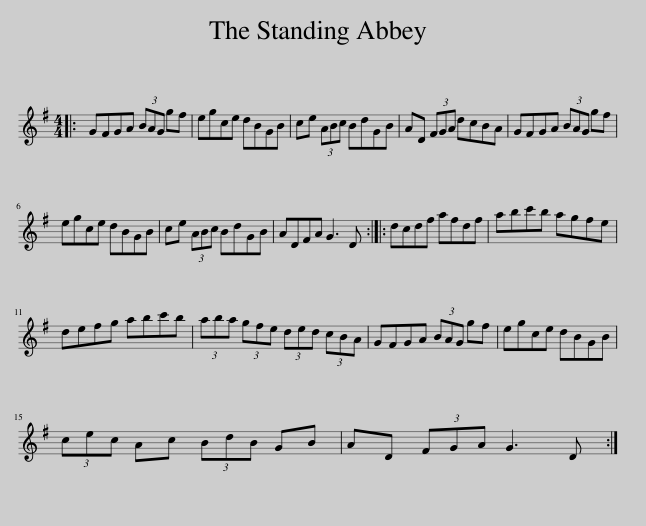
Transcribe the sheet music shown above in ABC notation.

X:1
L:1/8
M:4/4
I:linebreak $
K:G
V:1 treble
V:1
|: GFGA (3BAG gf | egce dBGB | ce (3ABc BdGB | AD (3FGA dcBA | GFGA (3BAG gf |$ %5
 egce dBGB | ce (3ABc BdGB | ADFA G3 D :: dcdf afdf | abc'b agfe |$ %10
 defg abc'b | (3aba (3gfe (3ded (3cBA | GFGA (3BAG gf | egce dBGB |$ (3cec Ac (3BdB GB | %15
 AD (3FGA G3 D :| %16
